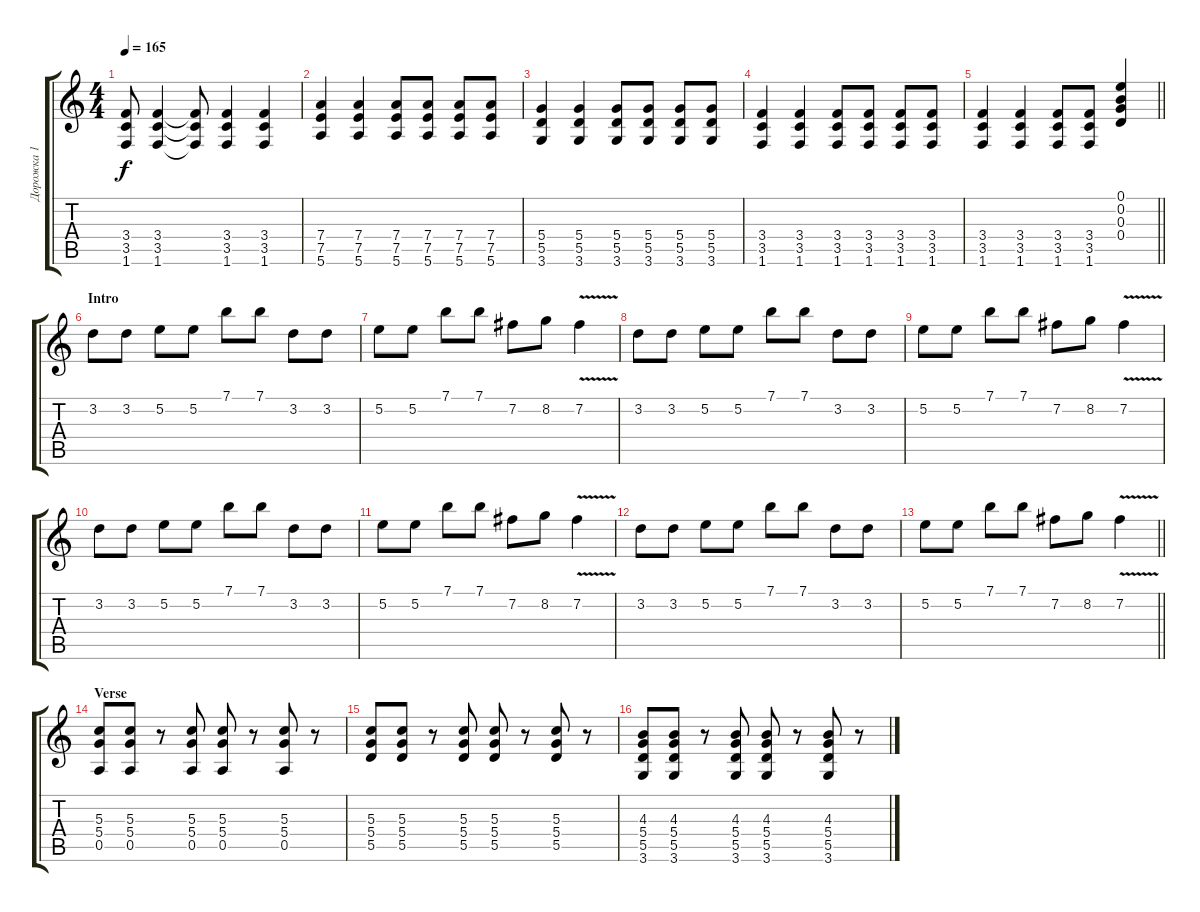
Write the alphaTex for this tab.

\track ("Дорожка 1" "Дорожка 1") {instrument distortionguitar}
\staff {score tabs}
\tuning (E4 B3 G3 D3 A2 E2) {hide}
\ts (4 4)
\tempo 165
\clef g2
\ks c
(3.4{t} 3.5{t} 1.6{t}).8{dy f} (3.4 3.5 1.6).4 (3.4{t} 3.5{t} 1.6{t}).8 (3.4 3.5 1.6).4 (3.4 3.5 1.6).4 |
(7.4 7.5 5.6).4 (7.4 7.5 5.6).4 (7.4 7.5 5.6).8 (7.4 7.5 5.6).8 (7.4 7.5 5.6).8 (7.4 7.5 5.6).8 |
(5.4 5.5 3.6).4 (5.4 5.5 3.6).4 (5.4 5.5 3.6).8 (5.4 5.5 3.6).8 (5.4 5.5 3.6).8 (5.4 5.5 3.6).8 |
(3.4 3.5 1.6).4 (3.4 3.5 1.6).4 (3.4 3.5 1.6).8 (3.4 3.5 1.6).8 (3.4 3.5 1.6).8 (3.4 3.5 1.6).8 |
\barLineRight lightlight
(3.4 3.5 1.6).4 (3.4 3.5 1.6).4 (3.4 3.5 1.6).8 (3.4 3.5 1.6).8 (0.1 0.2 0.3 0.4).4 |
\section ("" "Intro")
3.2.8 3.2.8 5.2.8 5.2.8 7.1.8 7.1.8 3.2.8 3.2.8 |
5.2.8 5.2.8 7.1.8 7.1.8 7.2.8 8.2.8 7.2{v}.4 |
3.2.8 3.2.8 5.2.8 5.2.8 7.1.8 7.1.8 3.2.8 3.2.8 |
5.2.8 5.2.8 7.1.8 7.1.8 7.2.8 8.2.8 7.2{v}.4 |
3.2.8 3.2.8 5.2.8 5.2.8 7.1.8 7.1.8 3.2.8 3.2.8 |
5.2.8 5.2.8 7.1.8 7.1.8 7.2.8 8.2.8 7.2{v}.4 |
3.2.8 3.2.8 5.2.8 5.2.8 7.1.8 7.1.8 3.2.8 3.2.8 |
\barLineRight lightlight
5.2.8 5.2.8 7.1.8 7.1.8 7.2.8 8.2.8 7.2{v}.4 |
\section ("" "Verse")
(5.3 5.4 0.5).8 (5.3 5.4 0.5).8 r.8 (5.3 5.4 0.5).8 (5.3 5.4 0.5).8 r.8 (5.3 5.4 0.5).8 r.8 |
(5.3 5.4 5.5).8 (5.3 5.4 5.5).8 r.8 (5.3 5.4 5.5).8 (5.3 5.4 5.5).8 r.8 (5.3 5.4 5.5).8 r.8 |
(4.3 5.4 5.5 3.6).8 (4.3 5.4 5.5 3.6).8 r.8 (4.3 5.4 5.5 3.6).8 (4.3 5.4 5.5 3.6).8 r.8 (4.3 5.4 5.5 3.6).8 r.8
